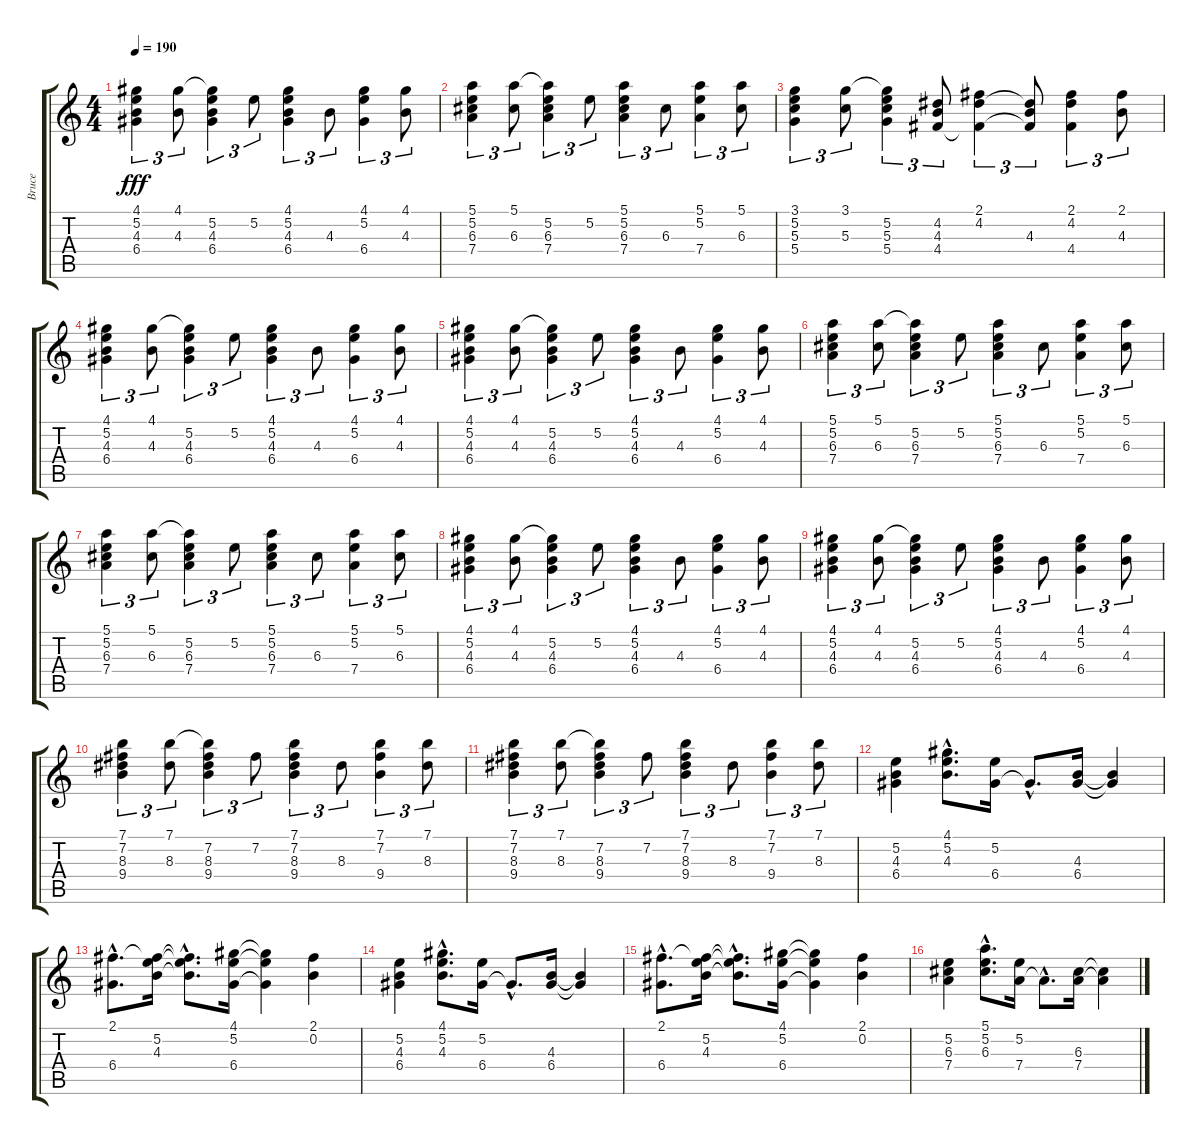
\track ("Bruce" "Bruce") {instrument electricguitarjazz}
\staff {score tabs}
\tuning (E4 B3 G3 D3 A2 E2) {hide}
\ts (4 4)
\tempo 190
\clef g2
\ks c
(4.1 5.2 4.3 6.4).4{tu (3 2) dy fff} (4.1 4.3).8{tu (3 2)} (4.1{t} 5.2 4.3 6.4).4{tu (3 2)} 5.2.8{tu (3 2)} (4.1 5.2 4.3 6.4).4{tu (3 2)} 4.3.8{tu (3 2)} (4.1 5.2 6.4).4{tu (3 2)} (4.1 4.3).8{tu (3 2)} |
(5.1 5.2 6.3 7.4).4{tu (3 2)} (5.1 6.3).8{tu (3 2)} (5.1{t} 5.2 6.3 7.4).4{tu (3 2)} 5.2.8{tu (3 2)} (5.1 5.2 6.3 7.4).4{tu (3 2)} 6.3.8{tu (3 2)} (5.1 5.2 7.4).4{tu (3 2)} (5.1 6.3).8{tu (3 2)} |
(3.1 5.2 5.3 5.4).4{tu (3 2)} (3.1 5.3).8{tu (3 2)} (3.1{t} 5.2 5.3 5.4).4{tu (3 2)} (4.2 4.3 4.4).8{tu (3 2)} (2.1 4.2 4.4{t}).4{tu (3 2)} (4.2{t} 4.3 4.4{t}).8{tu (3 2)} (2.1 4.2 4.4).4{tu (3 2)} (2.1 4.3).8{tu (3 2)} |
(4.1 5.2 4.3 6.4).4{tu (3 2)} (4.1 4.3).8{tu (3 2)} (4.1{t} 5.2 4.3 6.4).4{tu (3 2)} 5.2.8{tu (3 2)} (4.1 5.2 4.3 6.4).4{tu (3 2)} 4.3.8{tu (3 2)} (4.1 5.2 6.4).4{tu (3 2)} (4.1 4.3).8{tu (3 2)} |
(4.1 5.2 4.3 6.4).4{tu (3 2)} (4.1 4.3).8{tu (3 2)} (4.1{t} 5.2 4.3 6.4).4{tu (3 2)} 5.2.8{tu (3 2)} (4.1 5.2 4.3 6.4).4{tu (3 2)} 4.3.8{tu (3 2)} (4.1 5.2 6.4).4{tu (3 2)} (4.1 4.3).8{tu (3 2)} |
(5.1 5.2 6.3 7.4).4{tu (3 2)} (5.1 6.3).8{tu (3 2)} (5.1{t} 5.2 6.3 7.4).4{tu (3 2)} 5.2.8{tu (3 2)} (5.1 5.2 6.3 7.4).4{tu (3 2)} 6.3.8{tu (3 2)} (5.1 5.2 7.4).4{tu (3 2)} (5.1 6.3).8{tu (3 2)} |
(5.1 5.2 6.3 7.4).4{tu (3 2)} (5.1 6.3).8{tu (3 2)} (5.1{t} 5.2 6.3 7.4).4{tu (3 2)} 5.2.8{tu (3 2)} (5.1 5.2 6.3 7.4).4{tu (3 2)} 6.3.8{tu (3 2)} (5.1 5.2 7.4).4{tu (3 2)} (5.1 6.3).8{tu (3 2)} |
(4.1 5.2 4.3 6.4).4{tu (3 2)} (4.1 4.3).8{tu (3 2)} (4.1{t} 5.2 4.3 6.4).4{tu (3 2)} 5.2.8{tu (3 2)} (4.1 5.2 4.3 6.4).4{tu (3 2)} 4.3.8{tu (3 2)} (4.1 5.2 6.4).4{tu (3 2)} (4.1 4.3).8{tu (3 2)} |
(4.1 5.2 4.3 6.4).4{tu (3 2)} (4.1 4.3).8{tu (3 2)} (4.1{t} 5.2 4.3 6.4).4{tu (3 2)} 5.2.8{tu (3 2)} (4.1 5.2 4.3 6.4).4{tu (3 2)} 4.3.8{tu (3 2)} (4.1 5.2 6.4).4{tu (3 2)} (4.1 4.3).8{tu (3 2)} |
(7.1 7.2 8.3 9.4).4{tu (3 2)} (7.1 8.3).8{tu (3 2)} (7.1{t} 7.2 8.3 9.4).4{tu (3 2)} 7.2.8{tu (3 2)} (7.1 7.2 8.3 9.4).4{tu (3 2)} 8.3.8{tu (3 2)} (7.1 7.2 9.4).4{tu (3 2)} (7.1 8.3).8{tu (3 2)} |
(7.1 7.2 8.3 9.4).4{tu (3 2)} (7.1 8.3).8{tu (3 2)} (7.1{t} 7.2 8.3 9.4).4{tu (3 2)} 7.2.8{tu (3 2)} (7.1 7.2 8.3 9.4).4{tu (3 2)} 8.3.8{tu (3 2)} (7.1 7.2 9.4).4{tu (3 2)} (7.1 8.3).8{tu (3 2)} |
(5.2 4.3 6.4).4 (4.1{hac} 5.2{hac} 4.3{hac}).8{d} (5.2 6.4).16 6.4{hac t}.8{d} (4.3 6.4).16 (4.3{t} 6.4{t}).4 |
(2.1{hac} 6.4{hac}).8{d} (2.1{t} 5.2 4.3).16 (2.1{hac t} 5.2{hac t} 4.3{hac t}).8{d} (4.1 5.2 6.4).16 (4.1{t} 5.2{t} 6.4{t}).4 (2.1 0.2).4 |
(5.2 4.3 6.4).4 (4.1{hac} 5.2{hac} 4.3{hac}).8{d} (5.2 6.4).16 6.4{hac t}.8{d} (4.3 6.4).16 (4.3{t} 6.4{t}).4 |
(2.1{hac} 6.4{hac}).8{d} (2.1{t} 5.2 4.3).16 (2.1{hac t} 5.2{hac t} 4.3{hac t}).8{d} (4.1 5.2 6.4).16 (4.1{t} 5.2{t} 6.4{t}).4 (2.1 0.2).4 |
(5.2 6.3 7.4).4 (5.1{hac} 5.2{hac} 6.3{hac}).8{d} (5.2 7.4).16 7.4{hac t}.8{d} (6.3 7.4).16 (6.3{t} 7.4{t}).4
